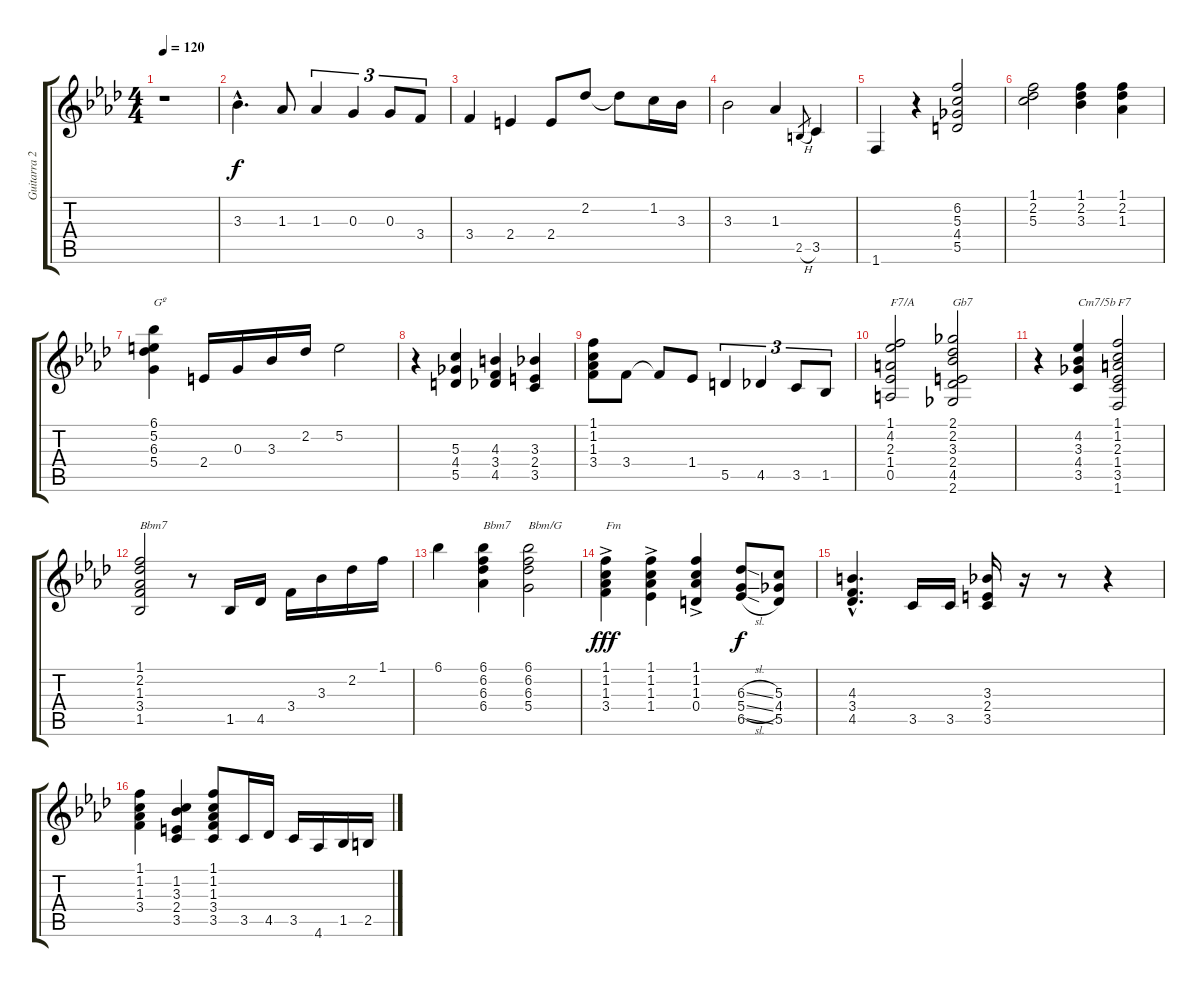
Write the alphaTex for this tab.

\track ("Guitarra 2" "Guitarra 2") {instrument acousticguitarnylon}
\staff {score tabs}
\tuning (E4 B3 G3 D3 A2 E2) {hide}
\ts (4 4)
\tempo 120
\clef g2
\ks fminor
r.1{dy f instrument acousticguitarnylon} |
3.3{hac}.4{d} 1.3.8 1.3.4{tu (3 2)} 0.3.4{tu (3 2)} 0.3.8{tu (3 2)} 3.4.8{tu (3 2)} |
3.4.4 2.4.4 2.4.8 2.2.8 2.2{t}.8 1.2.16 3.3.16 |
3.3.2 1.3.4 2.5{h}.8{gr} 3.5.4 |
1.6.4 r.4 (6.2 5.3 4.4 5.5).2 |
(1.1 2.2 5.3).2 (1.1 2.2 3.3).4 (1.1 2.2 1.3).4 |
(6.1 5.2 6.3 5.4).4{txt "Gº"} 2.4.16 0.3.16 3.3.16 2.2.16 5.2.2 |
r.4 (5.3 4.4 5.5).4 (4.3 3.4 4.5).4 (3.3 2.4 3.5).4 |
(1.1 1.2 1.3 3.4).8 3.4.8 3.4{t}.8 1.4.8 5.5.4{tu (3 2)} 4.5.4{tu (3 2)} 3.5.8{tu (3 2)} 1.5.8{tu (3 2)} |
(1.1 4.2 2.3 1.4 0.5).2{txt "F7/A"} (2.1 2.2 3.3 2.4 4.5 2.6).2{txt "Gb7"} |
r.4 (4.2 3.3 4.4 3.5).4{txt "Cm7/5b"} (1.1 1.2 2.3 1.4 3.5 1.6).2{txt "F7"} |
(1.1 2.2 1.3 3.4 1.5).2{txt "Bbm7"} r.8 1.5.16 4.5.16 3.4.16 3.3.16 2.2.16 1.1.16 |
6.1.4 (6.1 6.2 6.3 6.4).4{txt "Bbm7"} (6.1 6.2 6.3 5.4).2{txt "Bbm/G"} |
(1.1 1.2 1.3 3.4{ac}).4{txt "Fm" dy fff} (1.1 1.2 1.3 1.4{ac}).4 (1.1 1.2 1.3 0.4{ac}).4 (6.3{sl} 5.4{sl} 6.5{sl}).8{dy f} (5.3 4.4 5.5).8 |
(4.3{hac} 3.4{hac} 4.5{hac}).4{d} 3.5.16 3.5.16 (3.3 2.4 3.5).16 r.16 r.8 r.4 |
(1.1 1.2 1.3 3.4).4 (1.2 3.3 2.4 3.5).4 (1.1 1.2 1.3 3.4 3.5).8 3.5.16 4.5.16 3.5.16 4.6.16 1.5.16 2.5.16
